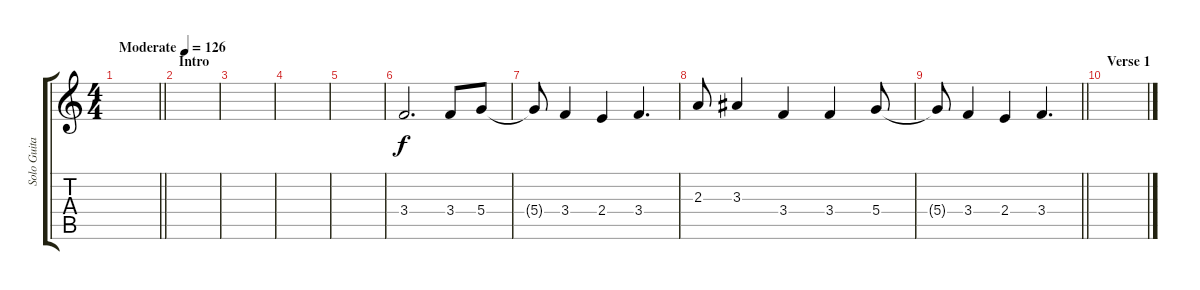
\track ("Solo Guitar" "Solo Guita") {instrument distortionguitar}
\staff {score tabs}
\tuning (E4 B3 G3 D3 A2 E2) {hide}
\ts (4 4)
\tempo (126 "Moderate")
\clef g2
\barLineRight lightlight
\ks c
|
\section ("" "Intro")
|
|
|
|
3.4.2{d} 3.4.8 5.4.8 |
5.4{t}.8 3.4.4 2.4.4 3.4.4{d} |
2.3.8 3.3.4 3.4.4 3.4.4 5.4.8 |
\barLineRight lightlight
5.4{t}.8 3.4.4 2.4.4 3.4.4{d} |
\section ("" "Verse 1")
